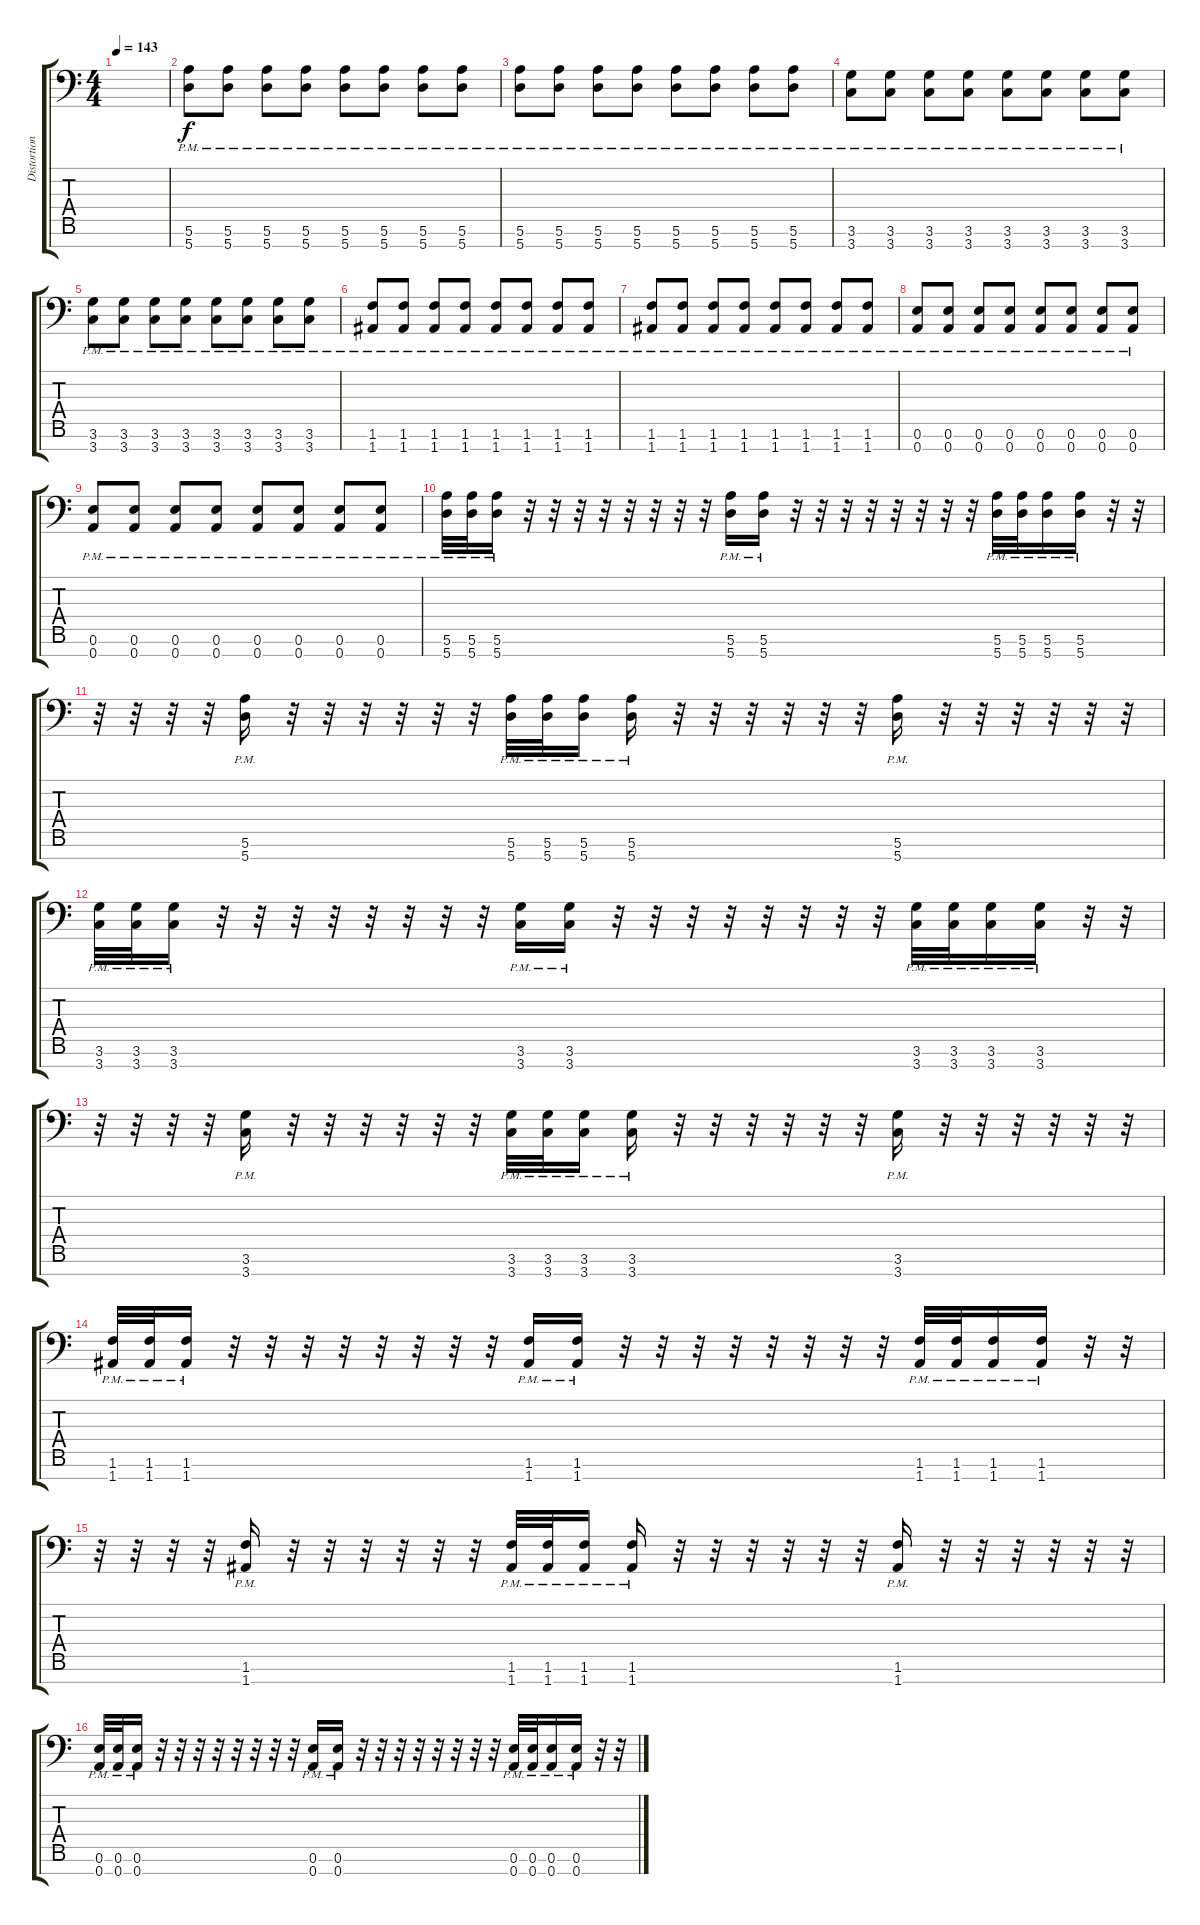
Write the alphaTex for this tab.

\track ("Distortion Guitar" "Distortion") {instrument distortionguitar}
\staff {score tabs}
\tuning (E4 B3 G3 D3 A2 E2 A1) {hide}
\ts (4 4)
\tempo 143
\clef f4
\ks c
|
(5.6{pm} 5.7{pm}).8 (5.6{pm} 5.7{pm}).8 (5.6{pm} 5.7{pm}).8 (5.6{pm} 5.7{pm}).8 (5.6{pm} 5.7{pm}).8 (5.6{pm} 5.7{pm}).8 (5.6{pm} 5.7{pm}).8 (5.6{pm} 5.7{pm}).8 |
(5.6{pm} 5.7{pm}).8 (5.6{pm} 5.7{pm}).8 (5.6{pm} 5.7{pm}).8 (5.6{pm} 5.7{pm}).8 (5.6{pm} 5.7{pm}).8 (5.6{pm} 5.7{pm}).8 (5.6{pm} 5.7{pm}).8 (5.6{pm} 5.7{pm}).8 |
(3.6{pm} 3.7{pm}).8 (3.6{pm} 3.7{pm}).8 (3.6{pm} 3.7{pm}).8 (3.6{pm} 3.7{pm}).8 (3.6{pm} 3.7{pm}).8 (3.6{pm} 3.7{pm}).8 (3.6{pm} 3.7{pm}).8 (3.6{pm} 3.7{pm}).8 |
(3.6{pm} 3.7{pm}).8 (3.6{pm} 3.7{pm}).8 (3.6{pm} 3.7{pm}).8 (3.6{pm} 3.7{pm}).8 (3.6{pm} 3.7{pm}).8 (3.6{pm} 3.7{pm}).8 (3.6{pm} 3.7{pm}).8 (3.6{pm} 3.7{pm}).8 |
(1.6{pm} 1.7{pm}).8 (1.6{pm} 1.7{pm}).8 (1.6{pm} 1.7{pm}).8 (1.6{pm} 1.7{pm}).8 (1.6{pm} 1.7{pm}).8 (1.6{pm} 1.7{pm}).8 (1.6{pm} 1.7{pm}).8 (1.6{pm} 1.7{pm}).8 |
(1.6{pm} 1.7{pm}).8 (1.6{pm} 1.7{pm}).8 (1.6{pm} 1.7{pm}).8 (1.6{pm} 1.7{pm}).8 (1.6{pm} 1.7{pm}).8 (1.6{pm} 1.7{pm}).8 (1.6{pm} 1.7{pm}).8 (1.6{pm} 1.7{pm}).8 |
(0.6{pm} 0.7{pm}).8 (0.6{pm} 0.7{pm}).8 (0.6{pm} 0.7{pm}).8 (0.6{pm} 0.7{pm}).8 (0.6{pm} 0.7{pm}).8 (0.6{pm} 0.7{pm}).8 (0.6{pm} 0.7{pm}).8 (0.6{pm} 0.7{pm}).8 |
(0.6{pm} 0.7{pm}).8 (0.6{pm} 0.7{pm}).8 (0.6{pm} 0.7{pm}).8 (0.6{pm} 0.7{pm}).8 (0.6{pm} 0.7{pm}).8 (0.6{pm} 0.7{pm}).8 (0.6{pm} 0.7{pm}).8 (0.6{pm} 0.7{pm}).8 |
(5.6{pm} 5.7{pm}).32 (5.6{pm} 5.7{pm}).32 (5.6{pm} 5.7{pm}).16 r.32 r.32 r.32 r.32 r.32 r.32 r.32 r.32 (5.6{pm} 5.7{pm}).16 (5.6{pm} 5.7{pm}).16 r.32 r.32 r.32 r.32 r.32 r.32 r.32 r.32 (5.6{pm} 5.7{pm}).32 (5.6{pm} 5.7{pm}).32 (5.6{pm} 5.7{pm}).16 (5.6{pm} 5.7{pm}).16 r.32 r.32 |
r.32 r.32 r.32 r.32 (5.6{pm} 5.7{pm}).16 r.32 r.32 r.32 r.32 r.32 r.32 (5.6{pm} 5.7{pm}).32 (5.6{pm} 5.7{pm}).32 (5.6{pm} 5.7{pm}).16 (5.6{pm} 5.7{pm}).16 r.32 r.32 r.32 r.32 r.32 r.32 (5.6{pm} 5.7{pm}).16 r.32 r.32 r.32 r.32 r.32 r.32 |
(3.6{pm} 3.7{pm}).32 (3.6{pm} 3.7{pm}).32 (3.6{pm} 3.7{pm}).16 r.32 r.32 r.32 r.32 r.32 r.32 r.32 r.32 (3.6{pm} 3.7{pm}).16 (3.6{pm} 3.7{pm}).16 r.32 r.32 r.32 r.32 r.32 r.32 r.32 r.32 (3.6{pm} 3.7{pm}).32 (3.6{pm} 3.7{pm}).32 (3.6{pm} 3.7{pm}).16 (3.6{pm} 3.7{pm}).16 r.32 r.32 |
r.32 r.32 r.32 r.32 (3.6{pm} 3.7{pm}).16 r.32 r.32 r.32 r.32 r.32 r.32 (3.6{pm} 3.7{pm}).32 (3.6{pm} 3.7{pm}).32 (3.6{pm} 3.7{pm}).16 (3.6{pm} 3.7{pm}).16 r.32 r.32 r.32 r.32 r.32 r.32 (3.6{pm} 3.7{pm}).16 r.32 r.32 r.32 r.32 r.32 r.32 |
(1.6{pm} 1.7{pm}).32 (1.6{pm} 1.7{pm}).32 (1.6{pm} 1.7{pm}).16 r.32 r.32 r.32 r.32 r.32 r.32 r.32 r.32 (1.6{pm} 1.7{pm}).16 (1.6{pm} 1.7{pm}).16 r.32 r.32 r.32 r.32 r.32 r.32 r.32 r.32 (1.6{pm} 1.7{pm}).32 (1.6{pm} 1.7{pm}).32 (1.6{pm} 1.7{pm}).16 (1.6{pm} 1.7{pm}).16 r.32 r.32 |
r.32 r.32 r.32 r.32 (1.6{pm} 1.7{pm}).16 r.32 r.32 r.32 r.32 r.32 r.32 (1.6{pm} 1.7{pm}).32 (1.6{pm} 1.7{pm}).32 (1.6{pm} 1.7{pm}).16 (1.6{pm} 1.7{pm}).16 r.32 r.32 r.32 r.32 r.32 r.32 (1.6{pm} 1.7{pm}).16 r.32 r.32 r.32 r.32 r.32 r.32 |
(0.6{pm} 0.7{pm}).32 (0.6{pm} 0.7{pm}).32 (0.6{pm} 0.7{pm}).16 r.32 r.32 r.32 r.32 r.32 r.32 r.32 r.32 (0.6{pm} 0.7{pm}).16 (0.6{pm} 0.7{pm}).16 r.32 r.32 r.32 r.32 r.32 r.32 r.32 r.32 (0.6{pm} 0.7{pm}).32 (0.6{pm} 0.7{pm}).32 (0.6{pm} 0.7{pm}).16 (0.6{pm} 0.7{pm}).16 r.32 r.32
